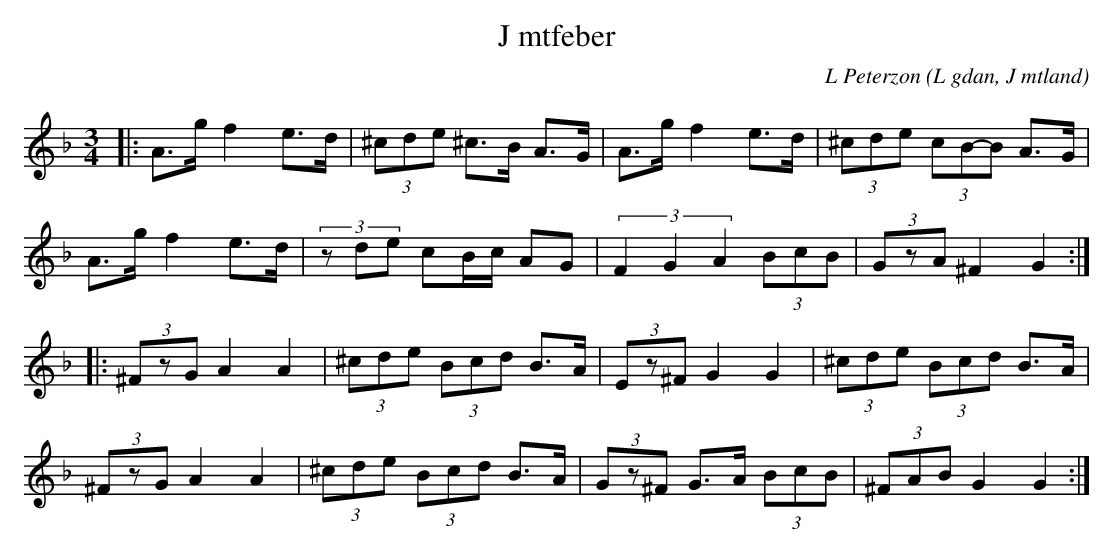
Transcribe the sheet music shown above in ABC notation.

X:1
T:J mtfeber
C: L Peterzon
O:L gdan, J mtland
M:3/4
L:1/8
K:Dm
|: A>g f2 e>d|(3^cde ^c>B A>G|A>g f2 e>d|(3^cde (3cB-B A>G|
A>g f2 e>d|(3zde cB/c/ AG|(3F2G2A2 (3BcB|(3GzA ^F2 G2:|
|:(3^FzG A2 A2|(3^cde (3Bcd B>A|(3Ez^F G2 G2|(3^cde (3Bcd B>A|
(3^FzG A2 A2|(3^cde (3Bcd B>A| (3Gz^F G>A (3BcB|(3^FAB G2 G2:|
